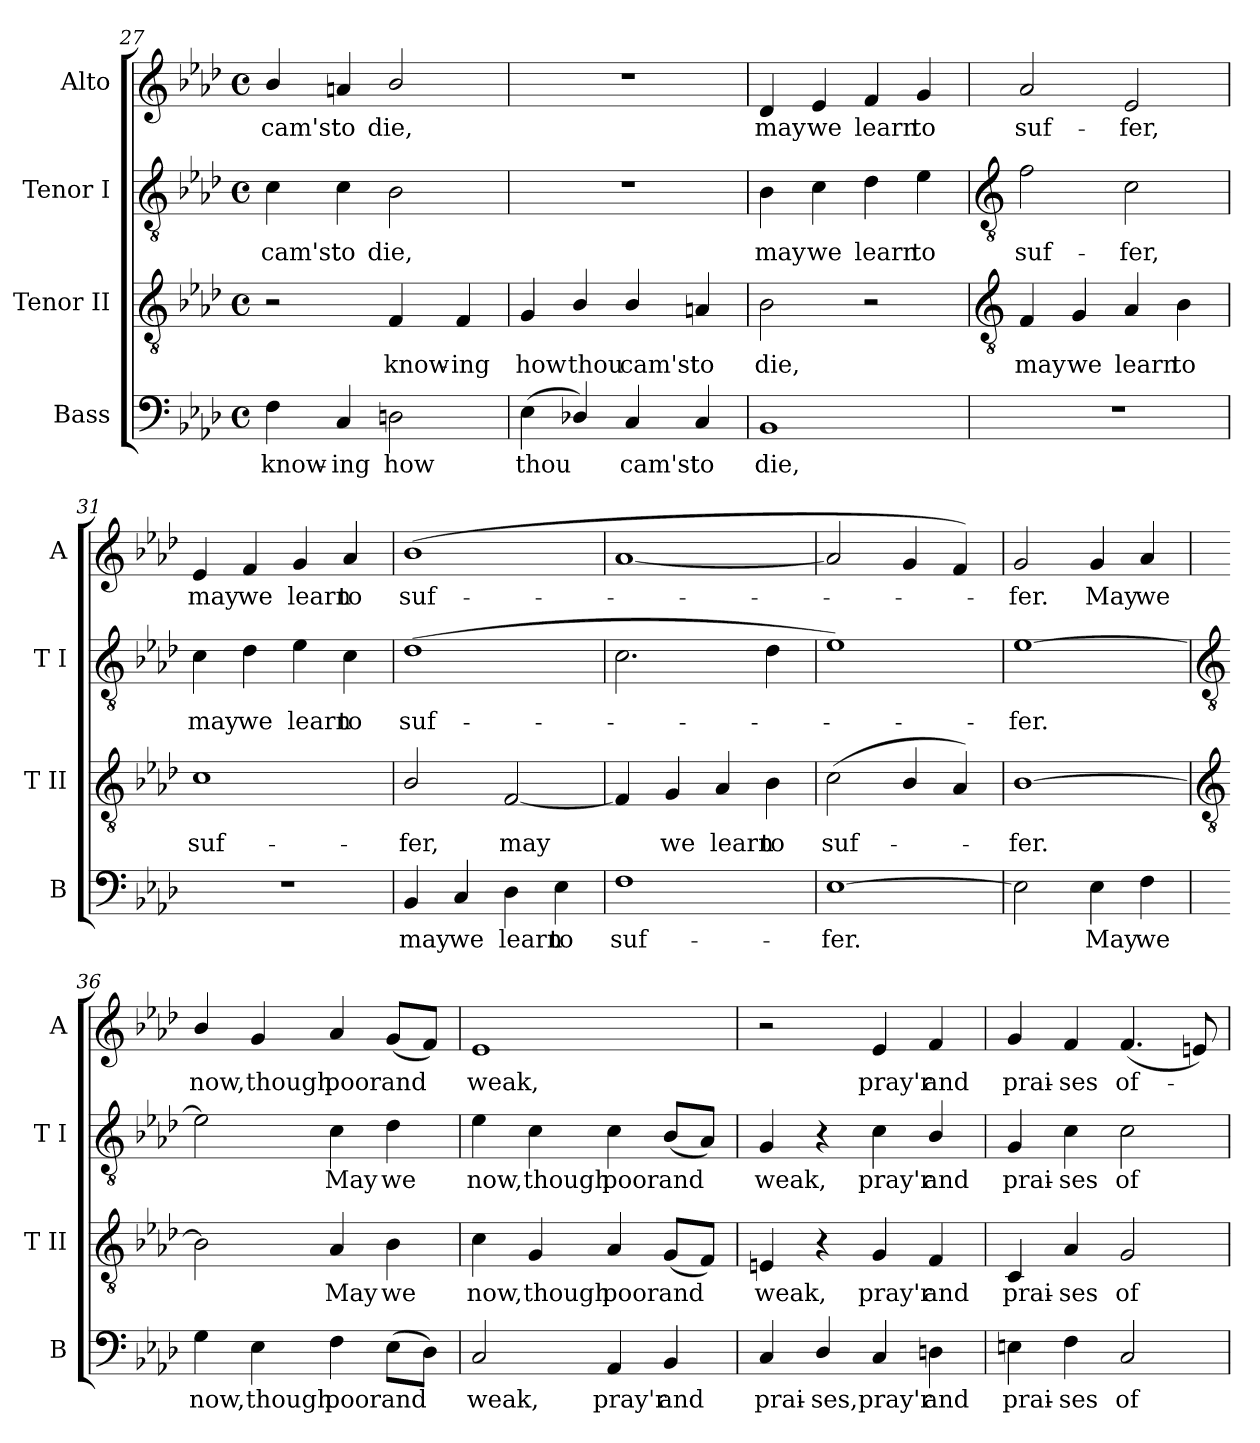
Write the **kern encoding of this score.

**kern	**text	**kern	**text	**kern	**text	**kern	**text
*part4	*part4	*part3	*part3	*part2	*part2	*part1	*part1
*staff4	*staff4	*staff3	*staff3	*staff2	*staff2	*staff1	*staff1
*I"Bass	*	*I"Tenor II	*	*I"Tenor I	*	*I"Alto	*
*I'B	*	*I'T II	*	*I'T I	*	*I'A	*
*clefF4	*	*clefGv2	*	*clefGv2	*	*clefG2	*
*k[b-e-a-d-]	*	*k[b-e-a-d-]	*	*k[b-e-a-d-]	*	*k[b-e-a-d-]	*
*A-:	*	*A-:	*	*A-:	*	*A-:	*
*M4/4	*	*M4/4	*	*M4/4	*	*M4/4	*
*met(c)	*	*met(c)	*	*met(c)	*	*met(c)	*
=27	=27	=27	=27	=27	=27	=27	=27
!	!LO:LY:b	!	!	!	!LO:LY:b	!	!LO:LY:b
4F	know-	2r	.	4c	cam'st	4b-/	cam'st
!	!LO:LY:b	!	!	!	!LO:LY:b	!	!LO:LY:b
4C	-ing	.	.	4c	to	4an	to
!	!LO:LY:b	!	!LO:LY:b	!	!LO:LY:b	!	!LO:LY:b
2Dn	how	4F	know-	2B-	die,	2b-/	die,
!	!	!	!LO:LY:b	!	!	!	!
.	.	4F	-ing	.	.	.	.
=28	=28	=28	=28	=28	=28	=28	=28
!	!LO:LY:b	!	!LO:LY:b	!	!	!	!
(<4E-	thou	4G	how	1r	.	1r	.
!	!	!	!LO:LY:b	!	!	!	!
4D-X/)	.	4B-/	thou	.	.	.	.
!	!LO:LY:b	!	!LO:LY:b	!	!	!	!
4C	cam'st	4B-/	cam'st	.	.	.	.
!	!LO:LY:b	!	!LO:LY:b	!	!	!	!
4C	to	4An	to	.	.	.	.
=29	=29	=29	=29	=29	=29	=29	=29
!	!LO:LY:b	!	!LO:LY:b	!	!LO:LY:b	!	!LO:LY:b
1BB-	die,	2B-	die,	4B-	may	4d-	may
!	!	!	!	!	!LO:LY:b	!	!LO:LY:b
.	.	.	.	4c	we	4e-	we
!	!	!	!	!	!LO:LY:b	!	!LO:LY:b
.	.	2r	.	4d-	learn	4f	learn
!	!	!	!	!	!LO:LY:b	!	!LO:LY:b
.	.	.	.	4e-	to	4g	to
!!LO:LB:g=z
=30	=30	=30	=30	=30	=30	=30	=30
*	*	*clefGv2	*	*clefGv2	*	*	*
!	!	!	!LO:LY:b	!	!LO:LY:b	!	!LO:LY:b
1r	.	4F	may	2f	suf-	2a-	suf-
!	!	!	!LO:LY:b	!	!	!	!
.	.	4G	we	.	.	.	.
!	!	!	!LO:LY:b	!	!LO:LY:b	!	!LO:LY:b
.	.	4A-	learn	2c	-fer,	2e-	-fer,
!	!	!	!LO:LY:b	!	!	!	!
.	.	4B-	to	.	.	.	.
=31	=31	=31	=31	=31	=31	=31	=31
!	!	!	!LO:LY:b	!	!LO:LY:b	!	!LO:LY:b
1r	.	1c	suf-	4c	may	4e-	may
!	!	!	!	!	!LO:LY:b	!	!LO:LY:b
.	.	.	.	4d-	we	4f	we
!	!	!	!	!	!LO:LY:b	!	!LO:LY:b
.	.	.	.	4e-	learn	4g	learn
!	!	!	!	!	!LO:LY:b	!	!LO:LY:b
.	.	.	.	4c	to	4a-	to
=32	=32	=32	=32	=32	=32	=32	=32
!	!LO:LY:b	!	!LO:LY:b	!	!LO:LY:b	!	!LO:LY:b
4BB-	may	2B-/	-fer,	(>1d-	suf-	(<1b-	suf-
!	!LO:LY:b	!	!	!	!	!	!
4C	we	.	.	.	.	.	.
!	!LO:LY:b	!	!LO:LY:b	!	!	!	!
4D-	learn	[2F	may	.	.	.	.
!	!LO:LY:b	!	!	!	!	!	!
4E-	to	.	.	.	.	.	.
=33	=33	=33	=33	=33	=33	=33	=33
!	!LO:LY:b	!	!	!	!	!	!
1F	suf-	4F]	.	2.c	.	[1a-	.
!	!	!	!LO:LY:b	!	!	!	!
.	.	4G	we	.	.	.	.
!	!	!	!LO:LY:b	!	!	!	!
.	.	4A-	learn	.	.	.	.
!	!	!	!LO:LY:b	!	!	!	!
.	.	4B-	to	4d-	.	.	.
=34	=34	=34	=34	=34	=34	=34	=34
!	!LO:LY:b	!	!LO:LY:b	!	!	!	!
[1E-	-fer.	(<2c	suf-	1e-)	.	2a-]	.
.	.	4B-/	.	.	.	4g	.
.	.	4A-)	.	.	.	4f)	.
=35	=35	=35	=35	=35	=35	=35	=35
!	!	!	!LO:LY:b	!	!LO:LY:b	!	!LO:LY:b
2E-]	.	[1B-	fer.	[1e-	fer.	2g	fer.
!	!LO:LY:b	!	!	!	!	!	!LO:LY:b
4E-	May	.	.	.	.	4g	May
!	!LO:LY:b	!	!	!	!	!	!LO:LY:b
4F	we	.	.	.	.	4a-	we
!!LO:LB:g=z
=36	=36	=36	=36	=36	=36	=36	=36
*	*	*clefGv2	*	*clefGv2	*	*	*
!	!LO:LY:b	!	!	!	!	!	!LO:LY:b
4G	now,	2B-]	.	2e-]	.	4b-/	now,
!	!LO:LY:b	!	!	!	!	!	!LO:LY:b
4E-	though	.	.	.	.	4g	though
!	!LO:LY:b	!	!LO:LY:b	!	!LO:LY:b	!	!LO:LY:b
4F	poor	4A-	May	4c	May	4a-	poor
!	!LO:LY:b	!	!LO:LY:b	!	!LO:LY:b	!	!LO:LY:b
(>8E-L	and	4B-	we	4d-	we	(<8gL	and
8D-J)	.	.	.	.	.	8fJ)	.
=37	=37	=37	=37	=37	=37	=37	=37
!	!LO:LY:b	!	!LO:LY:b	!	!LO:LY:b	!	!LO:LY:b
2C	weak,	4c	now,	4e-	now,	1e-	weak,
!	!	!	!LO:LY:b	!	!LO:LY:b	!	!
.	.	4G	though	4c	though	.	.
!	!LO:LY:b	!	!LO:LY:b	!	!LO:LY:b	!	!
4AA-	pray'r	4A-	poor	4c	poor	.	.
!	!LO:LY:b	!	!LO:LY:b	!	!LO:LY:b	!	!
4BB-	and	(<8GL	and	(<8B-L	and	.	.
.	.	8FJ)	.	8A-J)	.	.	.
=38	=38	=38	=38	=38	=38	=38	=38
!	!LO:LY:b	!	!LO:LY:b	!	!LO:LY:b	!	!
4C	prai-	4En	weak,	4G	weak,	2r	.
!	!LO:LY:b	!	!	!	!	!	!
4D-/	-ses,	4r	.	4r	.	.	.
!	!LO:LY:b	!	!LO:LY:b	!	!LO:LY:b	!	!LO:LY:b
4C	pray'r	4G	pray'r	4c	pray'r	4e-	pray'r
!	!LO:LY:b	!	!LO:LY:b	!	!LO:LY:b	!	!LO:LY:b
4Dn	and	4F	and	4B-/	and	4f	and
=39	=39	=39	=39	=39	=39	=39	=39
!	!LO:LY:b	!	!LO:LY:b	!	!LO:LY:b	!	!LO:LY:b
4En	prai-	4C	prai-	4G	prai-	4g	prai-
!	!LO:LY:b	!	!LO:LY:b	!	!LO:LY:b	!	!LO:LY:b
4F	-ses	4A-	-ses	4c	-ses	4f	-ses
!	!LO:LY:b	!	!LO:LY:b	!	!LO:LY:b	!	!LO:LY:b
2C	of-	2G	of-	2c	of-	(<4.f	of-
.	.	.	.	.	.	8en)	.
=	=	=	=	=	=	=	=
*-	*-	*-	*-	*-	*-	*-	*-
